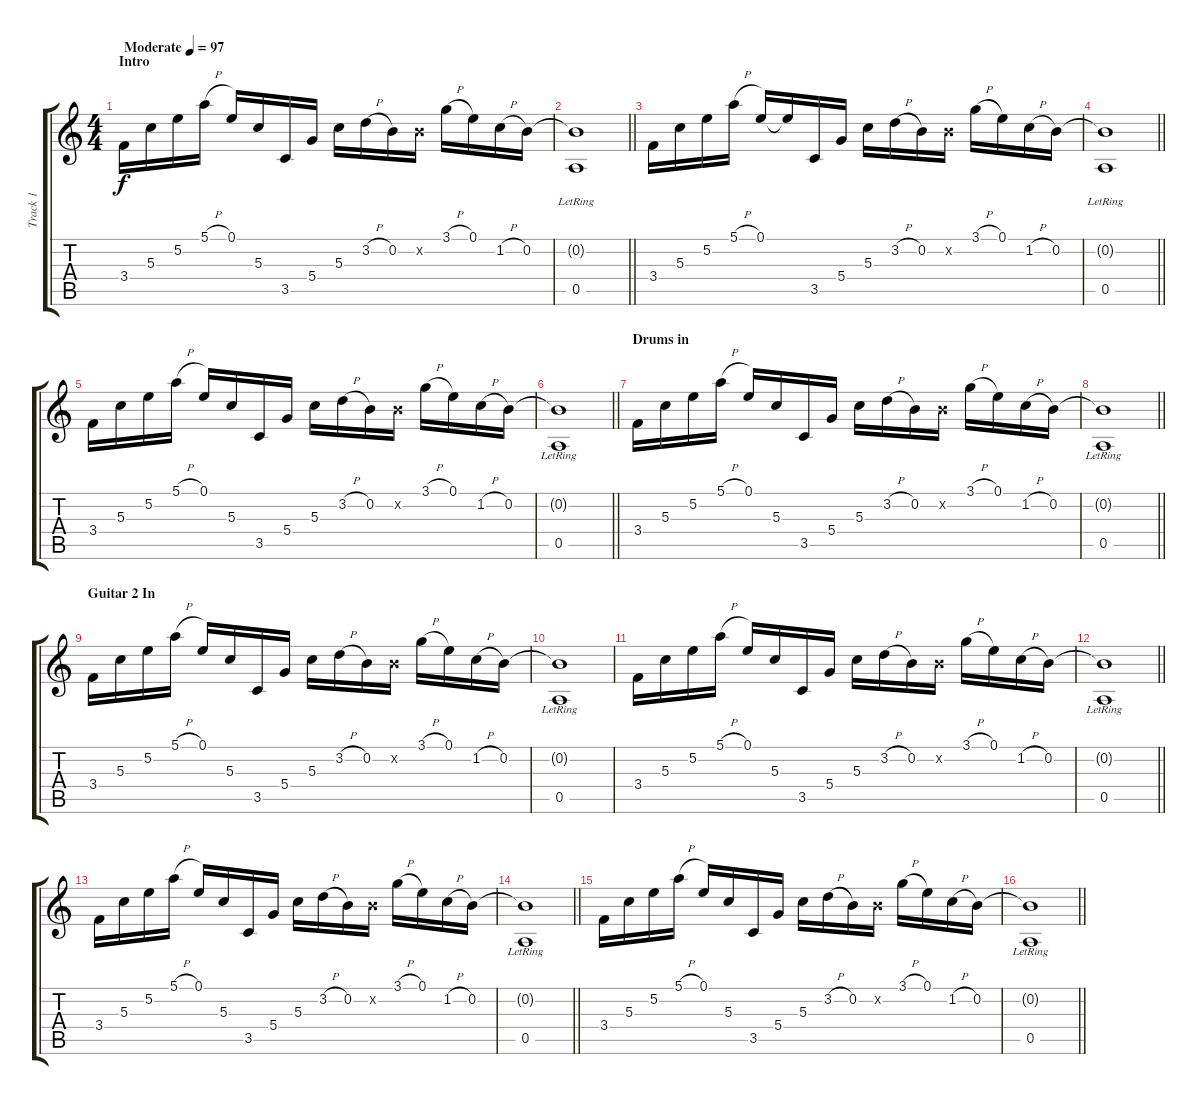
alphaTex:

\track ("Track 1" "Track 1") {instrument electricguitarjazz}
\staff {score tabs}
\tuning (E4 B3 G3 D3 A2 E2) {hide}
\ts (4 4)
\section ("" "Intro")
\tempo (97 "Moderate")
\clef g2
\ks c
3.4.16{dy f instrument electricguitarjazz} 5.3.16 5.2.16 5.1{h}.16 0.1.16 5.3.16 3.5.16 5.4.16 5.3.16 3.2{h}.16 0.2.16 0.2{x}.16 3.1{h}.16 0.1.16 1.2{h}.16 0.2.16 |
\barLineRight lightlight
(0.2{t} 0.5{lr}).1 |
3.4.16 5.3.16 5.2.16 5.1{h}.16 0.1.16 0.1{t}.16 3.5.16 5.4.16 5.3.16 3.2{h}.16 0.2.16 0.2{x}.16 3.1{h}.16 0.1.16 1.2{h}.16 0.2.16 |
\barLineRight lightlight
(0.2{t} 0.5{lr}).1 |
3.4.16 5.3.16 5.2.16 5.1{h}.16 0.1.16 5.3.16 3.5.16 5.4.16 5.3.16 3.2{h}.16 0.2.16 0.2{x}.16 3.1{h}.16 0.1.16 1.2{h}.16 0.2.16 |
\barLineRight lightlight
(0.2{t} 0.5{lr}).1 |
\section ("" "Drums in")
3.4.16 5.3.16 5.2.16 5.1{h}.16 0.1.16 5.3.16 3.5.16 5.4.16 5.3.16 3.2{h}.16 0.2.16 0.2{x}.16 3.1{h}.16 0.1.16 1.2{h}.16 0.2.16 |
\barLineRight lightlight
(0.2{t} 0.5{lr}).1 |
\section ("" "Guitar 2 In")
3.4.16 5.3.16 5.2.16 5.1{h}.16 0.1.16 5.3.16 3.5.16 5.4.16 5.3.16 3.2{h}.16 0.2.16 0.2{x}.16 3.1{h}.16 0.1.16 1.2{h}.16 0.2.16 |
(0.2{t} 0.5{lr}).1 |
3.4.16 5.3.16 5.2.16 5.1{h}.16 0.1.16 5.3.16 3.5.16 5.4.16 5.3.16 3.2{h}.16 0.2.16 0.2{x}.16 3.1{h}.16 0.1.16 1.2{h}.16 0.2.16 |
\barLineRight lightlight
(0.2{t} 0.5{lr}).1 |
3.4.16 5.3.16 5.2.16 5.1{h}.16 0.1.16 5.3.16 3.5.16 5.4.16 5.3.16 3.2{h}.16 0.2.16 0.2{x}.16 3.1{h}.16 0.1.16 1.2{h}.16 0.2.16 |
\barLineRight lightlight
(0.2{t} 0.5{lr}).1 |
3.4.16 5.3.16 5.2.16 5.1{h}.16 0.1.16 5.3.16 3.5.16 5.4.16 5.3.16 3.2{h}.16 0.2.16 0.2{x}.16 3.1{h}.16 0.1.16 1.2{h}.16 0.2.16 |
\barLineRight lightlight
(0.2{t} 0.5{lr}).1
